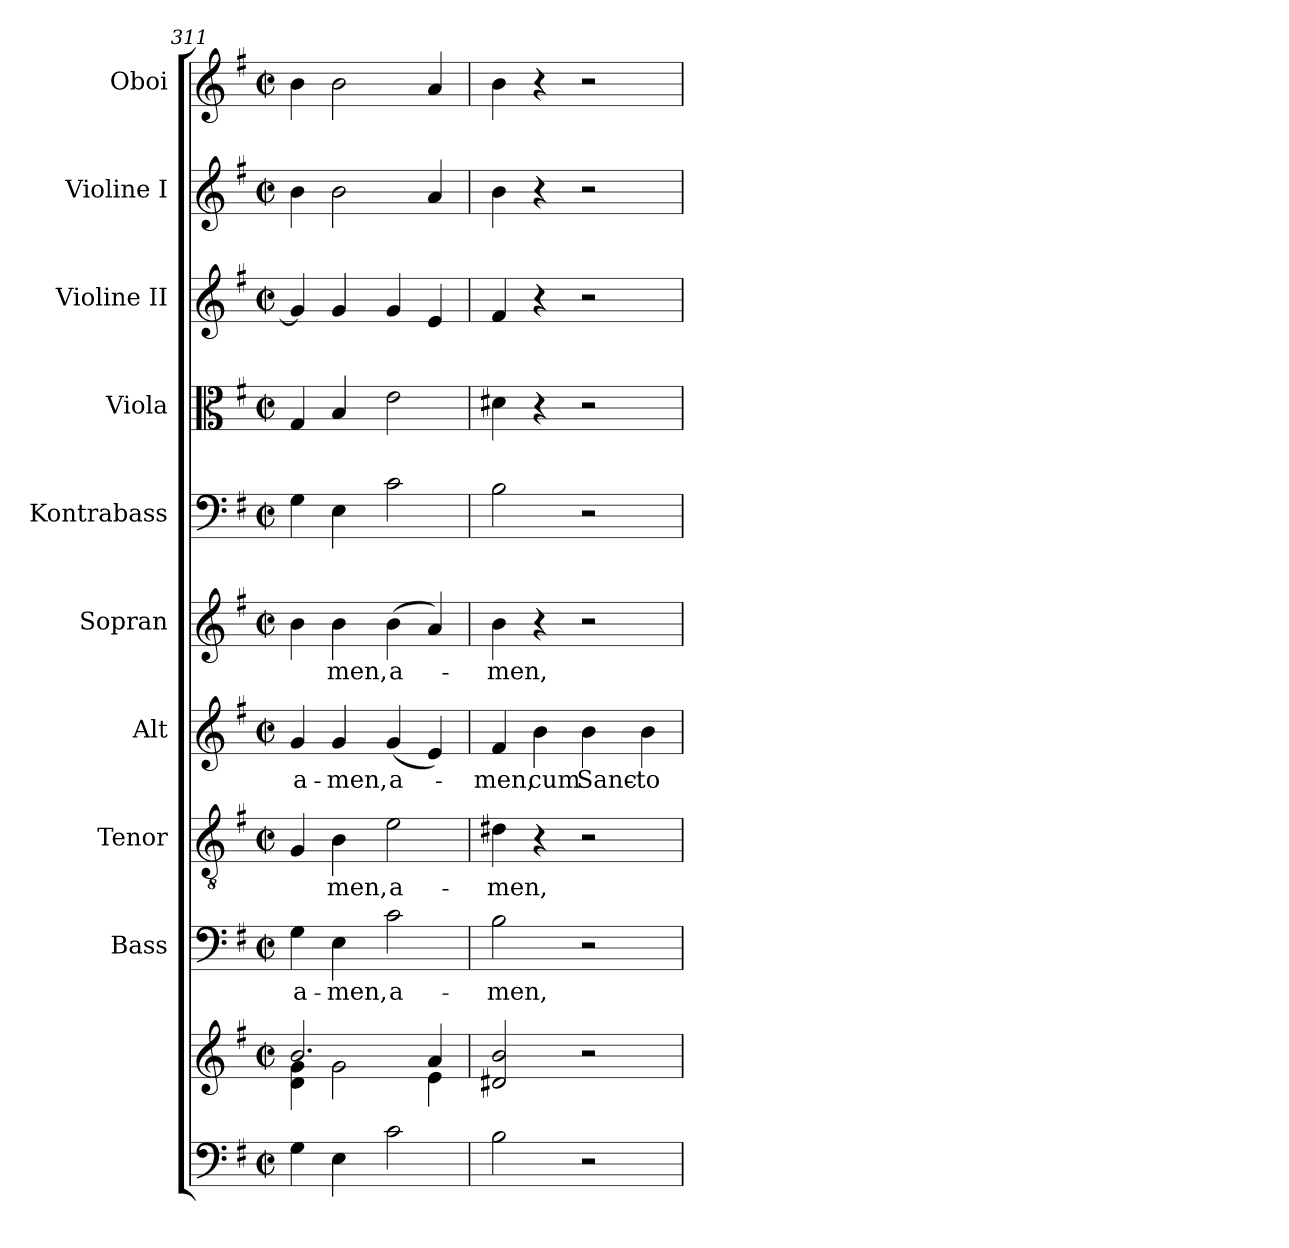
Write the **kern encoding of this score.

**kern	**kern	**kern	**text	**kern	**text	**kern	**text	**kern	**text	**kern	**kern	**kern	**kern	**kern
*part10	*part10	*part9	*part9	*part8	*part8	*part7	*part7	*part6	*part6	*part5	*part4	*part3	*part2	*part1
*staff11	*staff10	*staff9	*staff9	*staff8	*staff8	*staff7	*staff7	*staff6	*staff6	*staff5	*staff4	*staff3	*staff2	*staff1
*	*	*I"Bass	*	*I"Tenor	*	*I"Alt	*	*I"Sopran	*	*I"Kontrabass	*I"Viola	*I"Violine II	*I"Violine I	*I"Oboi
*	*	*I'B.	*	*I'T.	*	*I'A.	*	*I'S.	*	*I'Kb.	*I'Vla.	*I'Vl. II	*I'Vl. I	*I'Ob.
*clefF4	*clefG2	*clefF4	*	*clefGv2	*	*clefG2	*	*clefG2	*	*clefF4	*clefC3	*clefG2	*clefG2	*clefG2
*	*	*	*	*	*	*	*	*	*	*ITrd7c12	*	*	*	*
*k[f#]	*k[f#]	*k[f#]	*	*k[f#]	*	*k[f#]	*	*k[f#]	*	*k[f#]	*k[f#]	*k[f#]	*k[f#]	*k[f#]
*G:	*G:	*G:	*	*G:	*	*G:	*	*G:	*	*G:	*G:	*G:	*G:	*G:
*M2/2	*M2/2	*M2/2	*	*M2/2	*	*M2/2	*	*M2/2	*	*M2/2	*M2/2	*M2/2	*M2/2	*M2/2
*met(c|)	*met(c|)	*met(c|)	*	*met(c|)	*	*met(c|)	*	*met(c|)	*	*met(c|)	*met(c|)	*met(c|)	*met(c|)	*met(c|)
=311	=311	=311	=311	=311	=311	=311	=311	=311	=311	=311	=311	=311	=311	=311
*	*^	*	*	*	*	*	*	*	*	*	*	*	*	*
!	!	!	!	!LO:LY:b	!	!	!	!LO:LY:b	!	!	!	!	!	!	!
4G\	2.b/	4d\ 4g\	4G\	a-	4G/	.	4g/	a-	4b\	.	4GG\	4G/	4g/]	4b\	4b\
!	!	!	!	!LO:LY:b	!	!LO:LY:b	!	!LO:LY:b	!	!LO:LY:b	!	!	!	!	!
4E\	.	2g\	4E\	-men,	4B\	-men,	4g/	-men,	4b\	-men,	4EE\	4B/	4g/	2b\	2b\
!	!	!	!	!LO:LY:b	!	!LO:LY:b	!	!LO:LY:b	!	!LO:LY:b	!	!	!	!	!
2c\	.	.	2c\	a-	2e\	a-	(<4g/	a-	(>4b\	a-	2C\	2e\	4g/	.	.
.	4a/	4e\	.	.	.	.	4e/)	.	4a/)	.	.	.	4e/	4a/	4a/
!!LO:PB:g=z
=312	=312	=312	=312	=312	=312	=312	=312	=312	=312	=312	=312	=312	=312	=312	=312
!	!	!	!	!LO:LY:b	!	!LO:LY:b	!	!LO:LY:b	!	!LO:LY:b	!	!	!	!	!
*	*v	*v	*	*	*	*	*	*	*	*	*	*	*	*	*
2B\	2d#X/ 2b/	2B\	-men,	4d#X\	-men,	4f#/	-men,	4b\	-men,	2BB\	4d#X\	4f#/	4b\	4b\
!	!	!	!	!	!	!	!LO:LY:b	!	!	!	!	!	!	!
.	.	.	.	4r	.	4b\	cum	4r	.	.	4r	4r	4r	4r
!	!	!	!	!	!	!	!LO:LY:b	!	!	!	!	!	!	!
2r	2r	2r	.	2r	.	4b\	Sanc-	2r	.	2r	2r	2r	2r	2r
!	!	!	!	!	!	!	!LO:LY:b	!	!	!	!	!	!	!
.	.	.	.	.	.	4b\	-to	.	.	.	.	.	.	.
=	=	=	=	=	=	=	=	=	=	=	=	=	=	=
*-	*-	*-	*-	*-	*-	*-	*-	*-	*-	*-	*-	*-	*-	*-
